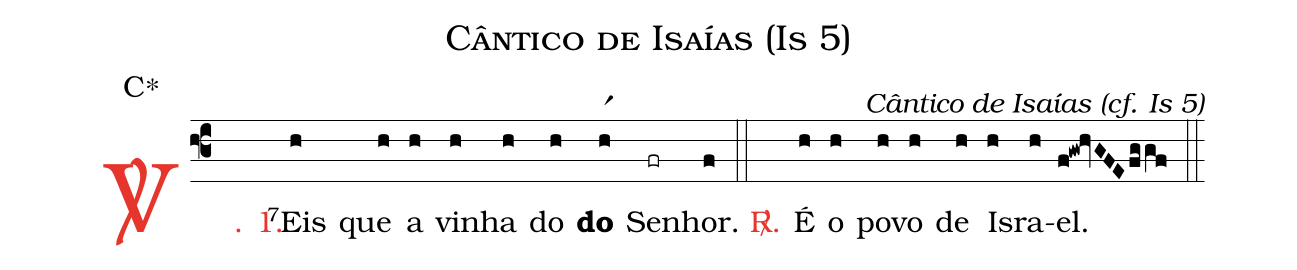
name: Cântico de Isaías (Is 5);
mode: C\GreStar;
commentary: Cântico de Isaías (cf. Is 5);
%%
(f3)

<c><sp>V/</sp>. 1.</c>() <v>\VSup{7}</v>Eis(h) que(h) a(h) vi(h)nha(h) do(h) <b>do</b>(hr1) Se(fr)nhor.(f)

(::)

<c><sp>R/</sp>.</c>() É(h) o(h) po(h)vo(h) de(h) Is(h)ra(h)el.(f!gw!hvGFEfggf)

(::)
